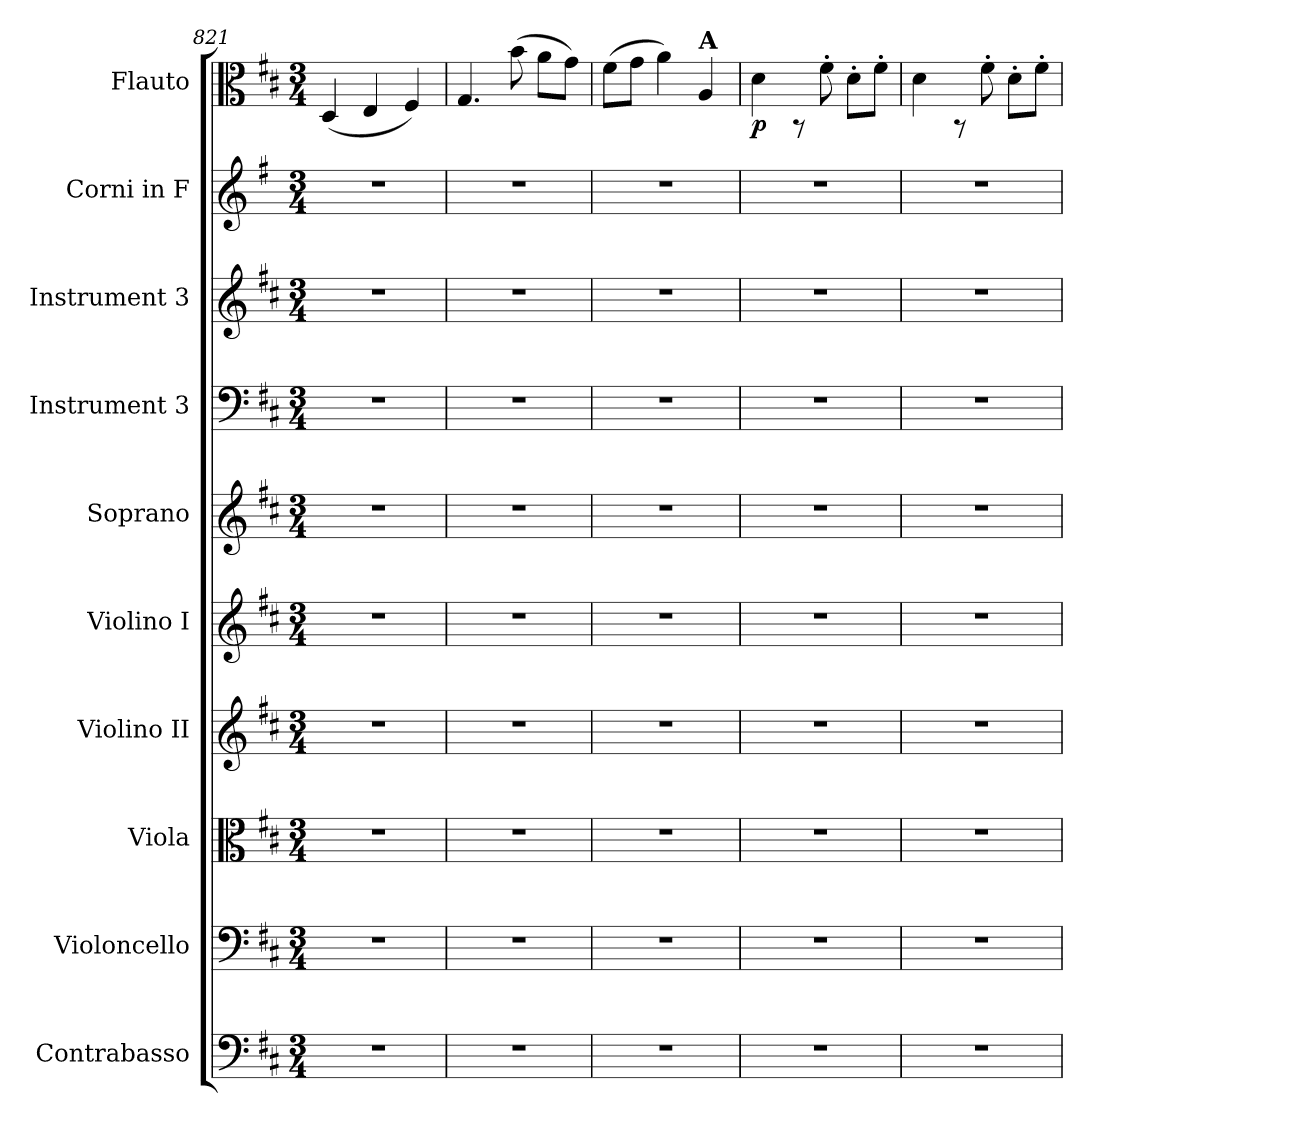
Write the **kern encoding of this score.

**kern	**kern	**kern	**kern	**kern	**kern	**kern	**kern	**kern	**kern	**dynam
*part10	*part9	*part8	*part7	*part6	*part5	*part4	*part3	*part2	*part1	*part1
*staff10	*staff9	*staff8	*staff7	*staff6	*staff5	*staff4	*staff3	*staff2	*staff1	*staff1
*I"Contrabasso	*I"Violoncello	*I"Viola	*I"Violino II	*I"Violino I	*I"Soprano	*I"Instrument 3	*I"Instrument 3	*I"Corni in F	*I"Flauto	*
*I'Cb.	*I'Vc.	*I'Vla.	*I'Vln. II	*I'Vln. I	*I'S	*	*	*I'Cor.	*I'Fl.	*
*clefF4	*clefF4	*clefC3	*clefG2	*clefG2	*clefG2	*clefF4	*clefG2	*clefG2	*clefC3	*
*ITrd1c2	*ITrd1c2	*ITrd1c2	*ITrd1c2	*ITrd1c2	*ITrd1c2	*ITrd1c2	*ITrd1c2	*ITrd4c7	*ITrd1c2	*
*k[]	*k[]	*k[]	*k[]	*k[]	*k[]	*k[]	*k[]	*k[]	*k[]	*
*C:	*C:	*C:	*C:	*C:	*C:	*C:	*C:	*C:	*C:	*
*M3/4	*M3/4	*M3/4	*M3/4	*M3/4	*M3/4	*M3/4	*M3/4	*M3/4	*M3/4	*
=821	=821	=821	=821	=821	=821	=821	=821	=821	=821	=821
2.r	2.r	2.r	2.r	2.r	2.r	2.r	2.r	2.r	(<4C/	.
.	.	.	.	.	.	.	.	.	4D/	.
.	.	.	.	.	.	.	.	.	4E/)	.
=822	=822	=822	=822	=822	=822	=822	=822	=822	=822	=822
2.r	2.r	2.r	2.r	2.r	2.r	2.r	2.r	2.r	4.F/	.
.	.	.	.	.	.	.	.	.	(>8a\	.
.	.	.	.	.	.	.	.	.	8g\L	.
.	.	.	.	.	.	.	.	.	8f\J)	.
!!LO:PB:g=z
=823	=823	=823	=823	=823	=823	=823	=823	=823	=823	=823
2.r	2.r	2.r	2.r	2.r	2.r	2.r	2.r	2.r	(>8e\L	.
.	.	.	.	.	.	.	.	.	8f\J	.
.	.	.	.	.	.	.	.	.	4g\)	.
!	!	!	!	!	!	!	!	!	!LO:TX:a:B:t=A	!
.	.	.	.	.	.	.	.	.	4G/	.
=824	=824	=824	=824	=824	=824	=824	=824	=824	=824	=824
!	!	!	!	!	!	!	!	!	!	!LO:DY:b
2.r	2.r	2.r	2.r	2.r	2.r	2.r	2.r	2.r	4c\	p
.	.	.	.	.	.	.	.	.	8rAA	.
.	.	.	.	.	.	.	.	.	8e'>\	.
.	.	.	.	.	.	.	.	.	8c'>\L	.
.	.	.	.	.	.	.	.	.	8e'>\J	.
=825	=825	=825	=825	=825	=825	=825	=825	=825	=825	=825
2.r	2.r	2.r	2.r	2.r	2.r	2.r	2.r	2.r	4c\	.
.	.	.	.	.	.	.	.	.	8rAA	.
.	.	.	.	.	.	.	.	.	8e'>\	.
.	.	.	.	.	.	.	.	.	8c'>\L	.
.	.	.	.	.	.	.	.	.	8e'>\J	.
=	=	=	=	=	=	=	=	=	=	=
*-	*-	*-	*-	*-	*-	*-	*-	*-	*-	*-
